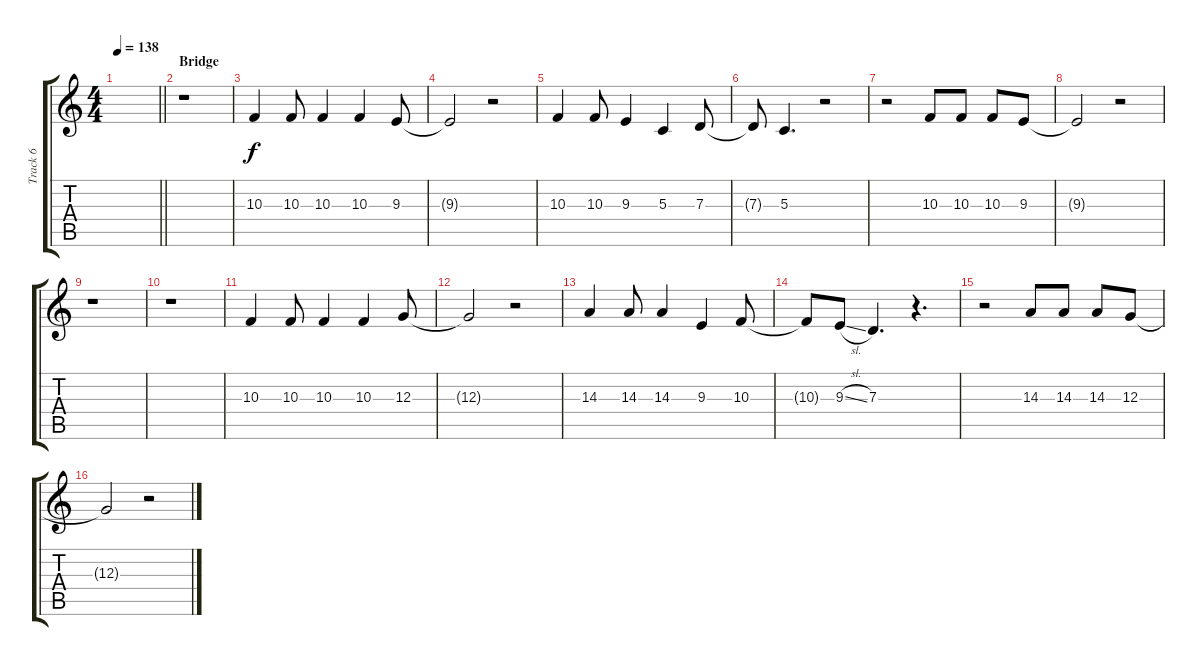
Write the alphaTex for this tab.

\track ("Track 6" "Track 6") {instrument flute}
\staff {score tabs}
\tuning (E4 B3 G3 D3 A2 E2) {hide}
\ts (4 4)
\tempo 138
\clef g2
\barLineRight lightlight
\ks c
|
\section ("" "Bridge")
r.1 |
10.3.4 10.3.8 10.3.4 10.3.4 9.3.8 |
9.3{t}.2 r.2 |
10.3.4 10.3.8 9.3.4 5.3.4 7.3.8 |
7.3{t}.8 5.3.4{d} r.2 |
r.2 10.3.8 10.3.8 10.3.8 9.3.8 |
9.3{t}.2 r.2 |
r.1 |
r.1 |
10.3.4 10.3.8 10.3.4 10.3.4 12.3.8 |
12.3{t}.2 r.2 |
14.3.4 14.3.8 14.3.4 9.3.4 10.3.8 |
10.3{t}.8 9.3{sl}.8 7.3.4{d} r.4{d} |
r.2 14.3.8 14.3.8 14.3.8 12.3.8 |
12.3{t}.2 r.2
